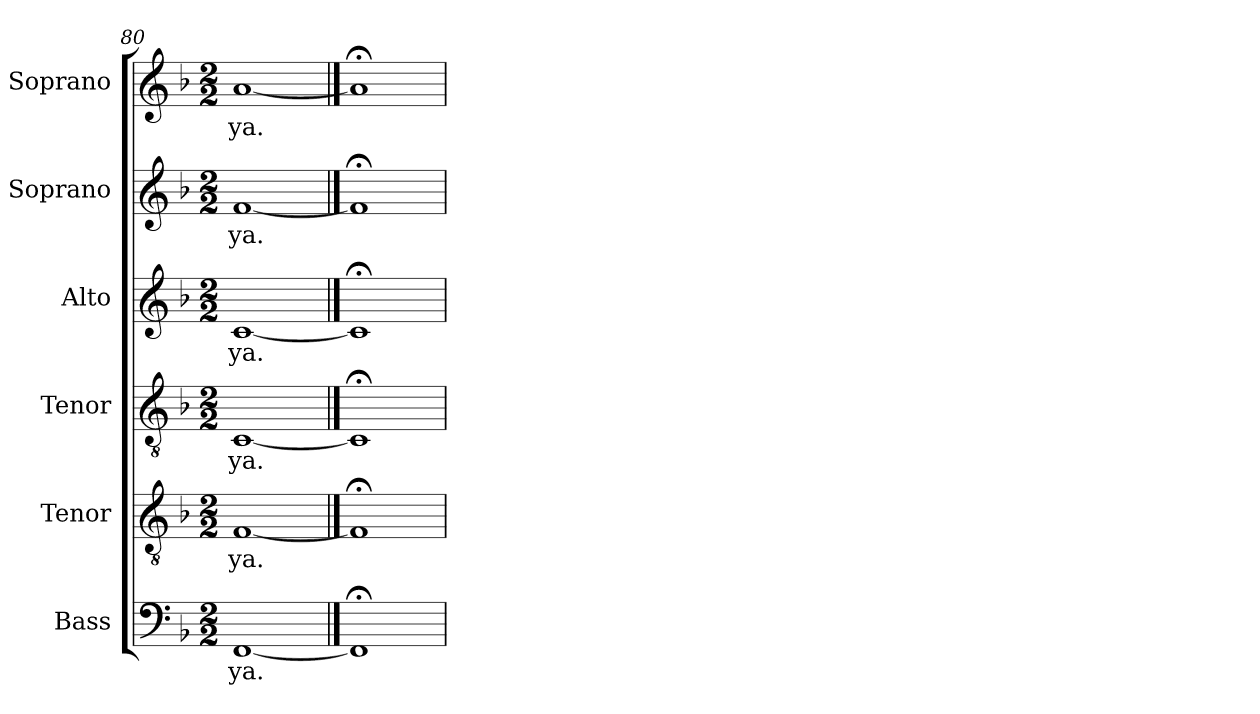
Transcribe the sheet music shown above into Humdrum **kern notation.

**kern	**text	**kern	**text	**kern	**text	**kern	**text	**kern	**text	**kern	**text
*part6	*part6	*part5	*part5	*part4	*part4	*part3	*part3	*part2	*part2	*part1	*part1
*staff6	*staff6	*staff5	*staff5	*staff4	*staff4	*staff3	*staff3	*staff2	*staff2	*staff1	*staff1
*I"Bass	*	*I"Tenor	*	*I"Tenor	*	*I"Alto	*	*I"Soprano	*	*I"Soprano	*
*I'B.	*	*I'T.	*	*I'T.	*	*I'A.	*	*I'S.	*	*I'S.	*
*clefF4	*	*clefGv2	*	*clefGv2	*	*clefG2	*	*clefG2	*	*clefG2	*
*	*	*ITrd7c12	*	*ITrd7c12	*	*	*	*	*	*	*
*k[b-]	*	*k[b-]	*	*k[b-]	*	*k[b-]	*	*k[b-]	*	*k[b-]	*
*F:	*	*F:	*	*F:	*	*F:	*	*F:	*	*F:	*
*M2/2	*	*M2/2	*	*M2/2	*	*M2/2	*	*M2/2	*	*M2/2	*
=80	=80	=80	=80	=80	=80	=80	=80	=80	=80	=80	=80
!	!LO:LY:b:color=#000000	!	!	!	!	!	!	!	!	!	!
!	!	!	!LO:LY:b:color=#000000	!	!	!	!	!	!	!	!
!	!	!	!	!	!LO:LY:b:color=#000000	!	!	!	!	!	!
!	!	!	!	!	!	!	!LO:LY:b:color=#000000	!	!	!	!
!	!	!	!	!	!	!	!	!	!LO:LY:b:color=#000000	!	!
!	!	!	!	!	!	!	!	!	!	!	!LO:LY:b:color=#000000
[1FFi	-ya.	[1FFi	-ya.	[1CCi	-ya.	[1ci	-ya.	[1fi	-ya.	[1ai	-ya.
==81	==81	==81	==81	==81	==81	==81	==81	==81	==81	==81	==81
1FF;i]	.	1FF;i]	.	1CC;i]	.	1c;i]	.	1f;i]	.	1a;i]	.
=	=	=	=	=	=	=	=	=	=	=	=
*-	*-	*-	*-	*-	*-	*-	*-	*-	*-	*-	*-
